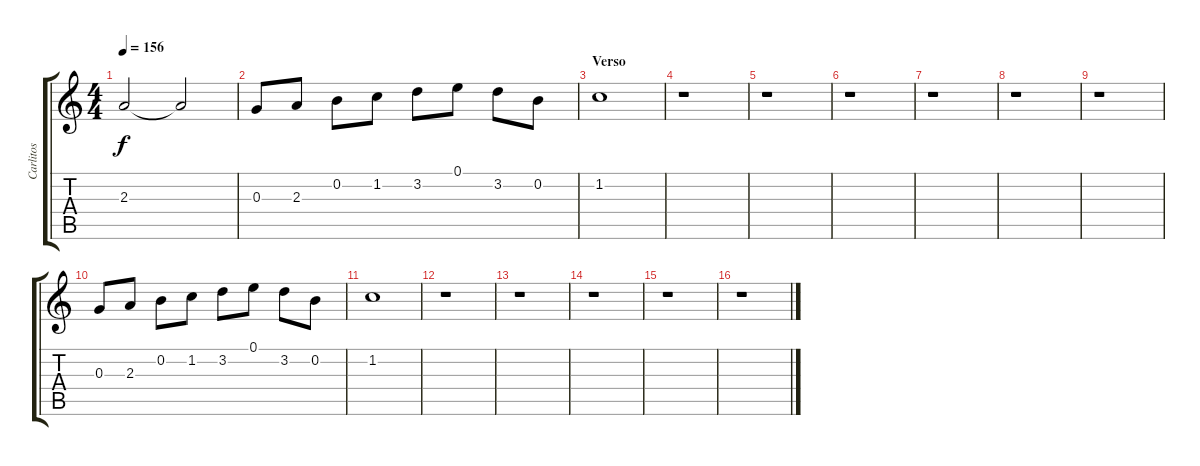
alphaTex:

\track ("Carlitos" "Carlitos") {instrument electricguitarclean}
\staff {score tabs}
\tuning (E4 B3 G3 D3 A2 E2) {hide}
\ts (4 4)
\tempo 156
\clef g2
\ks c
2.3.2{dy f} 2.3{t}.2 |
0.3.8{instrument electricguitarclean} 2.3.8 0.2.8 1.2.8 3.2.8 0.1.8 3.2.8 0.2.8 |
\section ("" "Verso")
1.2.1 |
r.1 |
r.1 |
r.1 |
r.1 |
r.1 |
r.1 |
0.3.8 2.3.8 0.2.8 1.2.8 3.2.8 0.1.8 3.2.8 0.2.8 |
1.2.1 |
r.1 |
r.1 |
r.1 |
r.1 |
r.1
